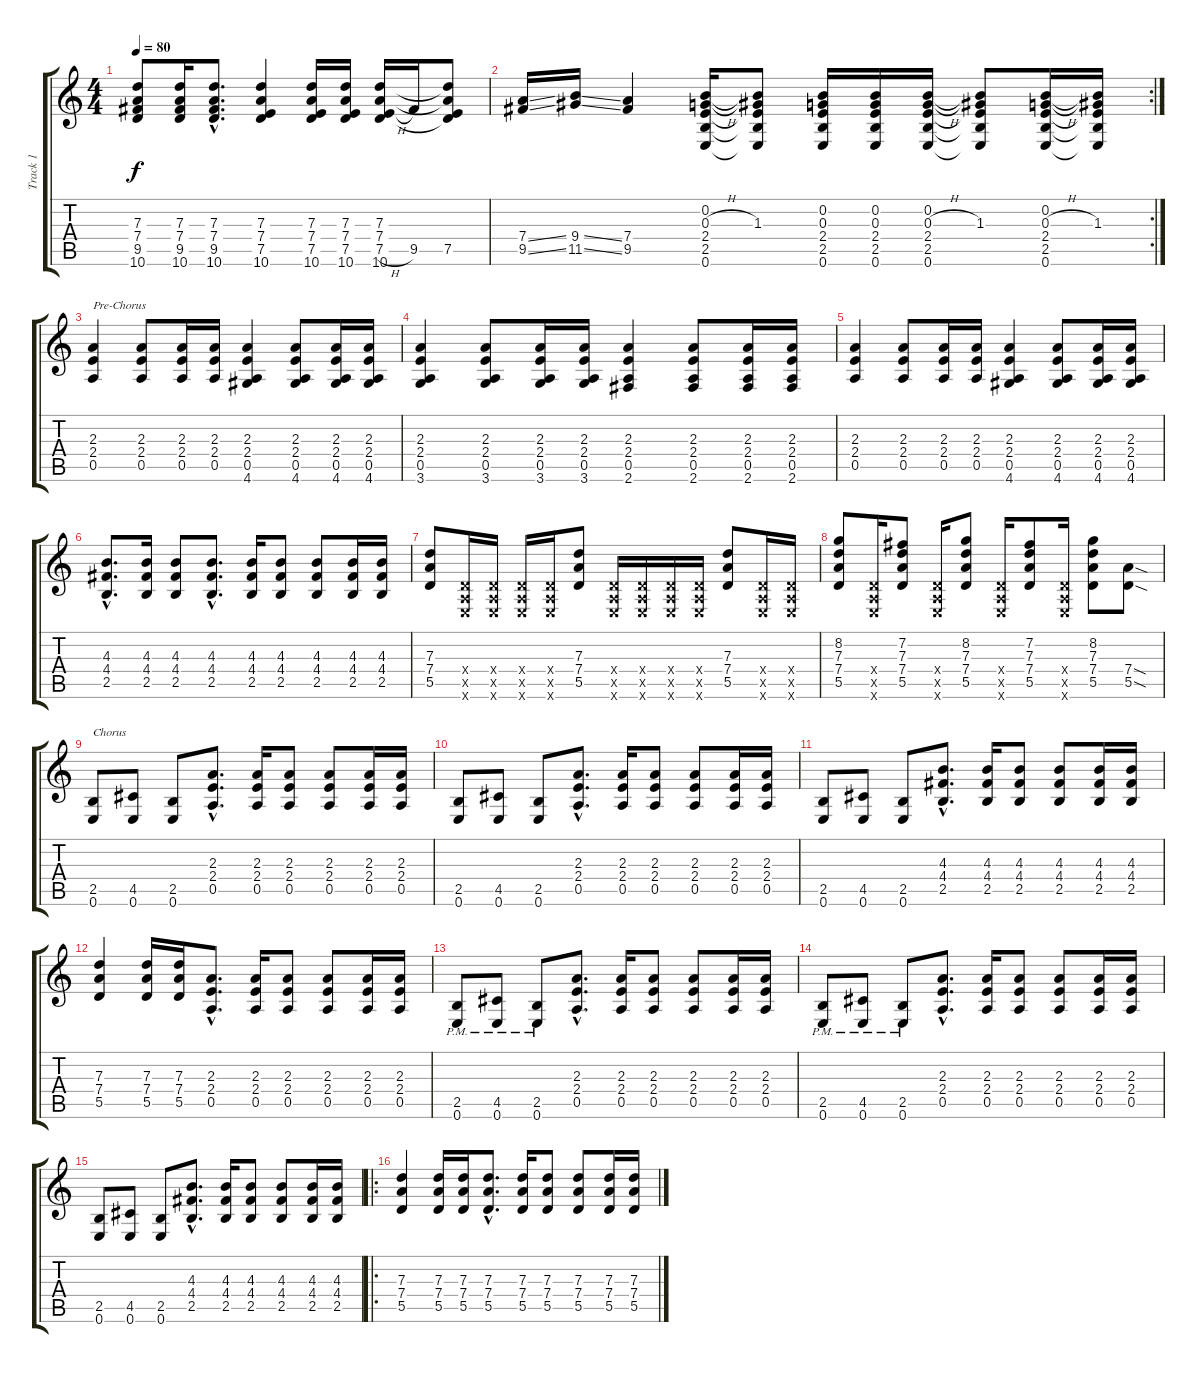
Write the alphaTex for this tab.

\track ("Track 1" "Track 1") {instrument acousticguitarsteel}
\staff {score tabs}
\tuning (E4 B3 G3 D3 A2 E2) {hide}
\ts (4 4)
\tempo 80
\clef g2
\ks c
(7.3 7.4 9.5 10.6).8{dy f} (7.3 7.4 9.5 10.6).16 (7.3{hac} 7.4{hac} 9.5{hac} 10.6{hac}).8{d} (7.3 7.4 7.5 10.6).4 (7.3 7.4 7.5 10.6).16 (7.3 7.4 7.5 10.6).16 (7.3 7.4 7.5{h} 10.6).16 9.5.16 (7.3{t} 7.4{t} 7.5 10.6{t}).8 |
\rc 2
(7.4{ss} 9.5{ss}).16 (9.4{ss} 11.5{ss}).16 (7.4 9.5).4 (0.2 0.3{h} 2.4 2.5 0.6).16 (0.2{t} 1.3 2.4{t} 2.5{t} 0.6{t}).8 (0.2 0.3 2.4 2.5 0.6).16 (0.2 0.3 2.4 2.5 0.6).16 (0.2 0.3{h} 2.4 2.5 0.6).16 (0.2{t} 1.3 2.4{t} 2.5{t} 0.6{t}).8 (0.2 0.3{h} 2.4 2.5 0.6).16 (0.2{t} 1.3 2.4{t} 2.5{t} 0.6{t}).16 |
(2.3 2.4 0.5).4{txt "Pre-Chorus"} (2.3 2.4 0.5).8 (2.3 2.4 0.5).16 (2.3 2.4 0.5).16 (2.3 2.4 0.5 4.6).4 (2.3 2.4 0.5 4.6).8 (2.3 2.4 0.5 4.6).16 (2.3 2.4 0.5 4.6).16 |
(2.3 2.4 0.5 3.6).4 (2.3 2.4 0.5 3.6).8 (2.3 2.4 0.5 3.6).16 (2.3 2.4 0.5 3.6).16 (2.3 2.4 0.5 2.6).4 (2.3 2.4 0.5 2.6).8 (2.3 2.4 0.5 2.6).16 (2.3 2.4 0.5 2.6).16 |
(2.3 2.4 0.5).4 (2.3 2.4 0.5).8 (2.3 2.4 0.5).16 (2.3 2.4 0.5).16 (2.3 2.4 0.5 4.6).4 (2.3 2.4 0.5 4.6).8 (2.3 2.4 0.5 4.6).16 (2.3 2.4 0.5 4.6).16 |
(4.3{hac} 4.4{hac} 2.5{hac}).8{d} (4.3 4.4 2.5).16 (4.3 4.4 2.5).8 (4.3{hac} 4.4{hac} 2.5{hac}).8{d} (4.3 4.4 2.5).16 (4.3 4.4 2.5).8 (4.3 4.4 2.5).8 (4.3 4.4 2.5).16 (4.3 4.4 2.5).16 |
(7.3 7.4 5.5).8 (0.4{x} 0.5{x} 0.6{x}).16 (0.4{x} 0.5{x} 0.6{x}).16 (0.4{x} 0.5{x} 0.6{x}).16 (0.4{x} 0.5{x} 0.6{x}).16 (7.3 7.4 5.5).8 (0.4{x} 0.5{x} 0.6{x}).16 (0.4{x} 0.5{x} 0.6{x}).16 (0.4{x} 0.5{x} 0.6{x}).16 (0.4{x} 0.5{x} 0.6{x}).16 (7.3 7.4 5.5).8 (0.4{x} 0.5{x} 0.6{x}).16 (0.4{x} 0.5{x} 0.6{x}).16 |
(8.2 7.3 7.4 5.5).8 (0.4{x} 0.5{x} 0.6{x}).16 (7.2 7.3 7.4 5.5).8 (0.4{x} 0.5{x} 0.6{x}).16 (8.2 7.3 7.4 5.5).8 (0.4{x} 0.5{x} 0.6{x}).16 (7.2 7.3 7.4 5.5).8 (0.4{x} 0.5{x} 0.6{x}).16 (8.2 7.3 7.4 5.5).8 (7.4{sod} 5.5{sod}).8 |
(2.5 0.6).8{txt "Chorus"} (4.5 0.6).8 (2.5 0.6).8 (2.3{hac} 2.4{hac} 0.5{hac}).8{d} (2.3 2.4 0.5).16 (2.3 2.4 0.5).8 (2.3 2.4 0.5).8 (2.3 2.4 0.5).16 (2.3 2.4 0.5).16 |
(2.5 0.6).8 (4.5 0.6).8 (2.5 0.6).8 (2.3{hac} 2.4{hac} 0.5{hac}).8{d} (2.3 2.4 0.5).16 (2.3 2.4 0.5).8 (2.3 2.4 0.5).8 (2.3 2.4 0.5).16 (2.3 2.4 0.5).16 |
(2.5 0.6).8 (4.5 0.6).8 (2.5 0.6).8 (4.3{hac} 4.4{hac} 2.5{hac}).8{d} (4.3 4.4 2.5).16 (4.3 4.4 2.5).8 (4.3 4.4 2.5).8 (4.3 4.4 2.5).16 (4.3 4.4 2.5).16 |
(7.3 7.4 5.5).4 (7.3 7.4 5.5).16 (7.3 7.4 5.5).16 (2.3{hac} 2.4{hac} 0.5{hac}).8{d} (2.3 2.4 0.5).16 (2.3 2.4 0.5).8 (2.3 2.4 0.5).8 (2.3 2.4 0.5).16 (2.3 2.4 0.5).16 |
(2.5{pm} 0.6{pm}).8 (4.5{pm} 0.6{pm}).8 (2.5{pm} 0.6{pm}).8 (2.3{hac} 2.4{hac} 0.5{hac}).8{d} (2.3 2.4 0.5).16 (2.3 2.4 0.5).8 (2.3 2.4 0.5).8 (2.3 2.4 0.5).16 (2.3 2.4 0.5).16 |
(2.5{pm} 0.6{pm}).8 (4.5{pm} 0.6{pm}).8 (2.5{pm} 0.6{pm}).8 (2.3{hac} 2.4{hac} 0.5{hac}).8{d} (2.3 2.4 0.5).16 (2.3 2.4 0.5).8 (2.3 2.4 0.5).8 (2.3 2.4 0.5).16 (2.3 2.4 0.5).16 |
(2.5 0.6).8 (4.5 0.6).8 (2.5 0.6).8 (4.3{hac} 4.4{hac} 2.5{hac}).8{d} (4.3 4.4 2.5).16 (4.3 4.4 2.5).8 (4.3 4.4 2.5).8 (4.3 4.4 2.5).16 (4.3 4.4 2.5).16 |
\ro
(7.3 7.4 5.5).4 (7.3 7.4 5.5).16 (7.3 7.4 5.5).16 (7.3{hac} 7.4{hac} 5.5{hac}).8{d} (7.3 7.4 5.5).16 (7.3 7.4 5.5).8 (7.3 7.4 5.5).8 (7.3 7.4 5.5).16 (7.3 7.4 5.5).16
